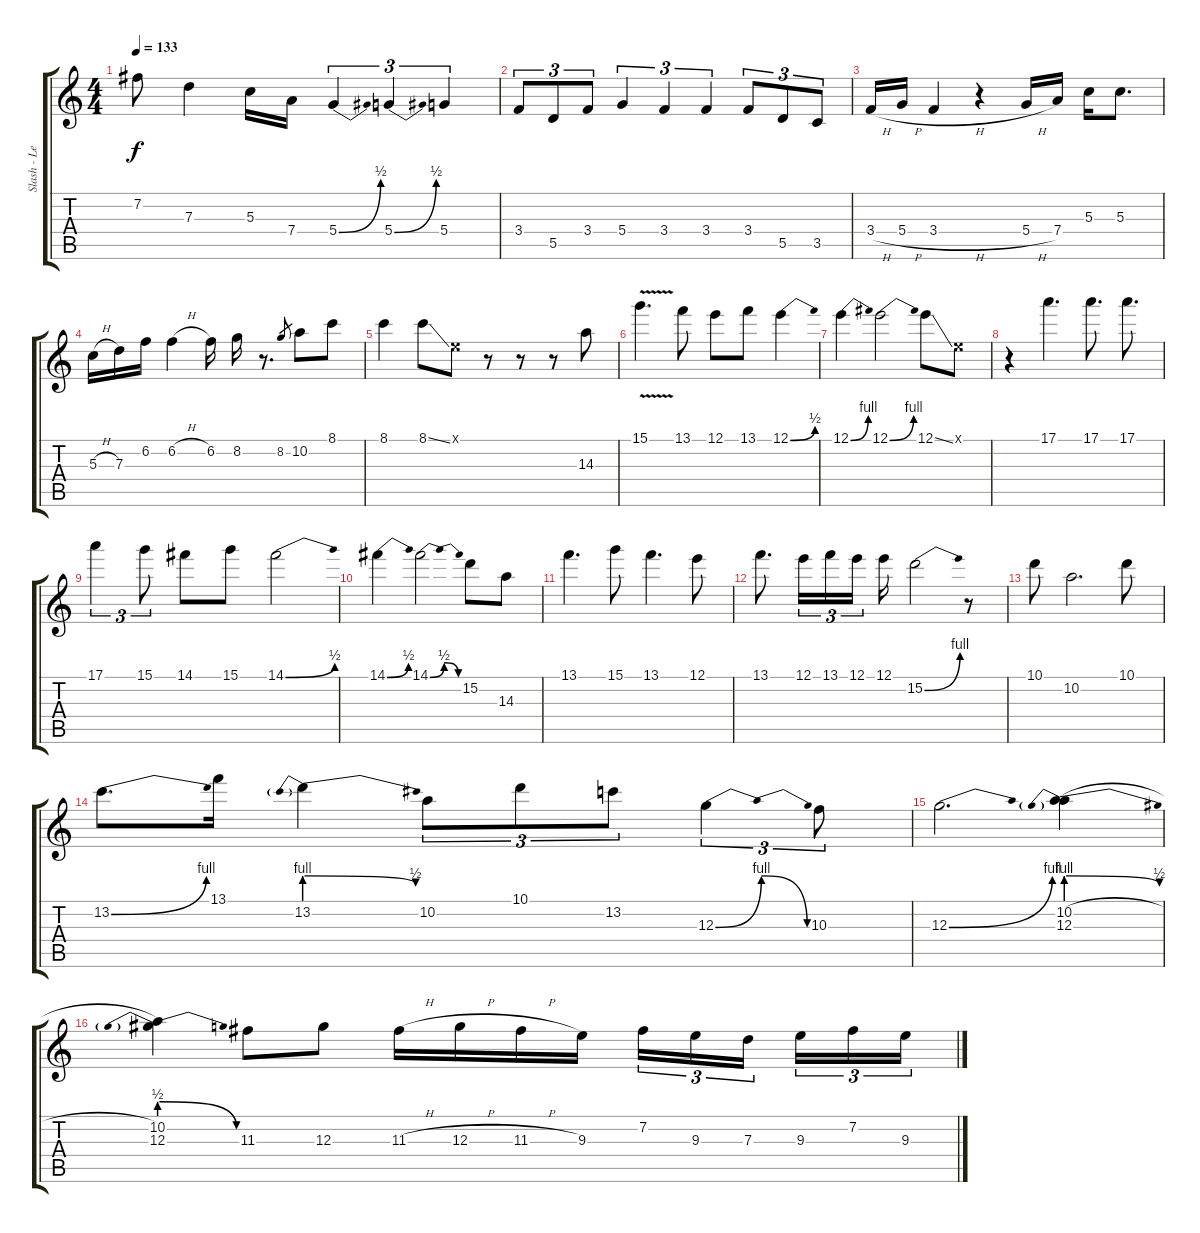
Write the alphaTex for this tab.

\track ("Slash - Lead & Solo Guitar" "Slash - Le") {instrument overdrivenguitar}
\staff {score tabs}
\tuning (E4 B3 G3 D3 A2 D2) {hide}
\ts (4 4)
\tempo 133
\clef g2
\ks c
7.2.8{dy f} 7.3.4 5.3.16 7.4.16 5.4{be (bend 0 0 60 2)}.4{tu (3 2)} 5.4{be (bend 0 0 60 2)}.4{tu (3 2)} 5.4.4{tu (3 2)} |
3.4.8{tu (3 2)} 5.5.8{tu (3 2)} 3.4.8{tu (3 2)} 5.4.4{tu (3 2)} 3.4.4{tu (3 2)} 3.4.4{tu (3 2)} 3.4.8{tu (3 2)} 5.5.8{tu (3 2)} 3.5.8{tu (3 2)} |
3.4{h}.16 5.4{h}.16 3.4{h}.4 r.4 5.4{h}.16 7.4.16 5.3.16 5.3.8{d} |
5.3{h}.16 7.3.16 6.2.16 6.2{h}.4 6.2.16 8.2.16 r.8{d} 8.2.8{gr} 10.2.8 8.1.8 |
8.1.4 8.1{ss}.8 0.1{x}.8 r.8 r.8 r.8 14.3.8 |
15.1{v}.4{d} 13.1.8 12.1.8 13.1.8 12.1{be (bend 0 0 60 2)}.4 |
12.1{be (bend 0 0 60 4)}.4 12.1{be (bend 0 0 60 4)}.2 12.1{ss}.8 0.1{x}.8 |
r.4 17.1.4{d} 17.1.8{d} 17.1.8{d} |
17.1.4{tu (3 2)} 15.1.8{tu (3 2)} 14.1.8 15.1.8 14.1{be (bend 0 0 60 2)}.2 |
14.1{be (bend 0 0 60 2)}.4 14.1{be (bendrelease 0 0 15 2 30 2 60 0)}.2 15.2.8 14.3.8 |
13.1.4{d} 15.1.8 13.1.4{d} 12.1.8 |
13.1.8{d} 12.1.16{tu (3 2)} 13.1.16{tu (3 2)} 12.1.16{tu (3 2)} 12.1.16 15.2{be (bend 0 0 60 4)}.2 r.8 |
10.1.8 10.2.2{d} 10.1.8 |
13.2{be (bend 0 0 60 4)}.8{d} 13.1.16 13.2{be (prebendrelease 0 4 60 2)}.4 10.2.8{tu (3 2)} 10.1.8{tu (3 2)} 13.2.8{tu (3 2)} 12.3{be (bendrelease 0 0 30 4 30 4 60 0)}.4{tu (3 2)} 10.3.8{tu (3 2)} |
12.3{be (bend 0 0 60 4)}.2{d} (10.2{h} 12.3{be (prebendrelease 0 4 60 2)}).4 |
(10.2 12.3{be (prebendrelease 0 2 60 0)}).4 11.3.8 12.3.8 11.3{h}.16 12.3{h}.16 11.3{h}.16 9.3.16 7.2.16{tu (3 2)} 9.3.16{tu (3 2)} 7.3.16{tu (3 2)} 9.3.16{tu (3 2)} 7.2.16{tu (3 2)} 9.3.16{tu (3 2)}
